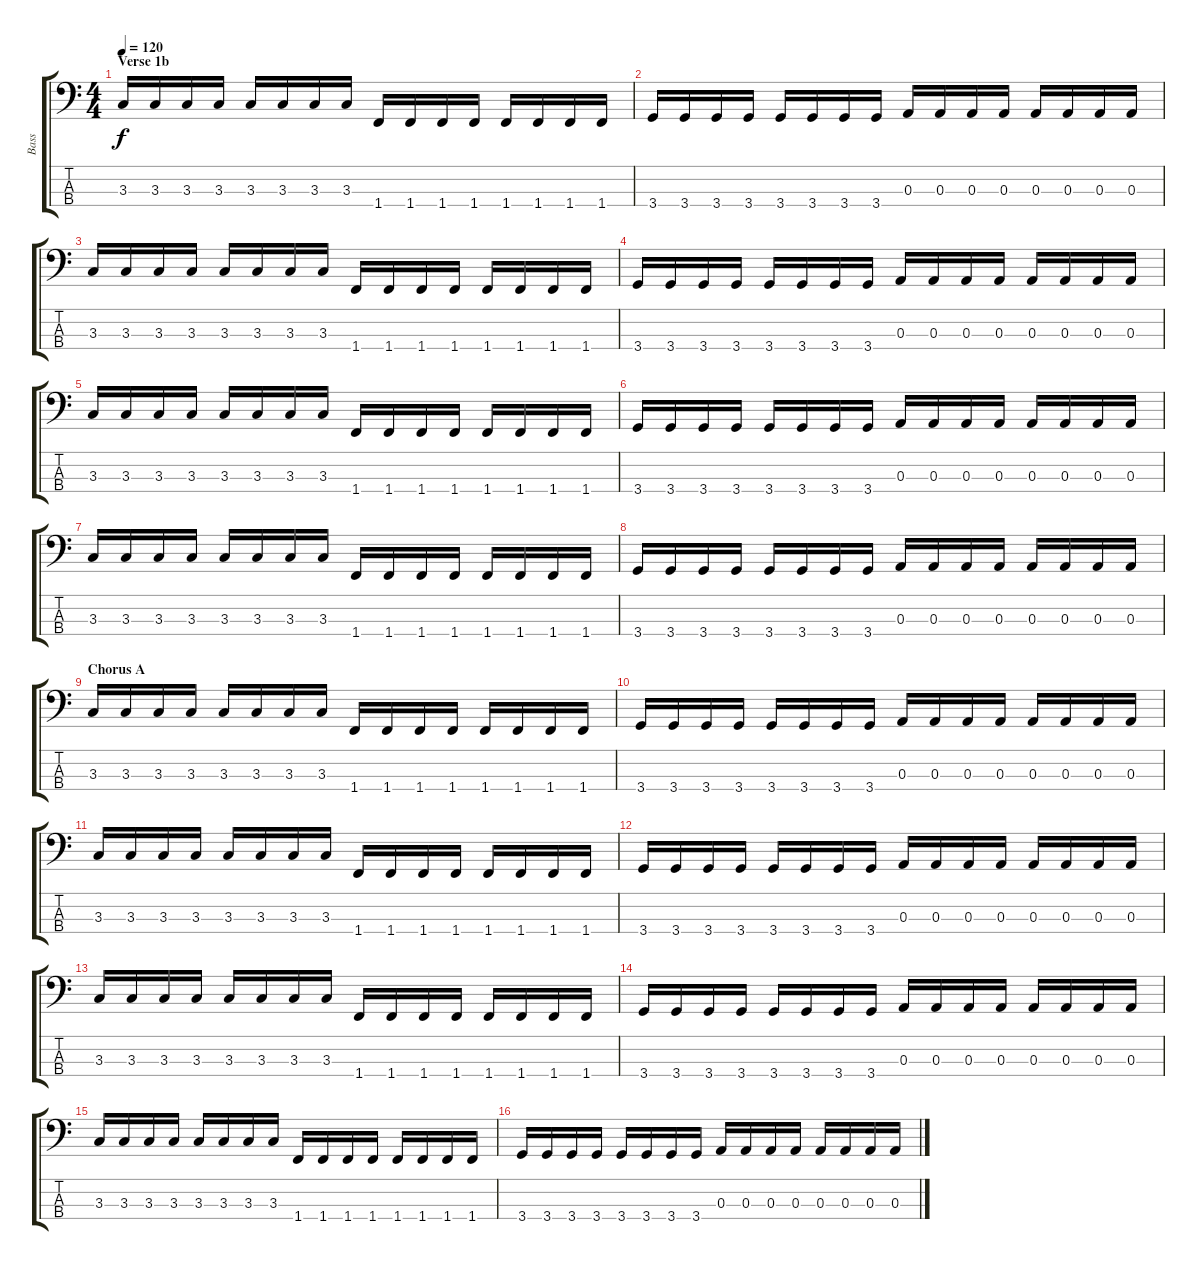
\track ("Bass" "Bass") {instrument synthbass2}
\staff {score tabs}
\tuning (G2 D2 A1 E1) {hide}
\ts (4 4)
\section ("" "Verse 1b")
\tempo 120
\clef f4
\ks c
3.3.16{dy f} 3.3.16 3.3.16 3.3.16 3.3.16 3.3.16 3.3.16 3.3.16 1.4.16 1.4.16 1.4.16 1.4.16 1.4.16 1.4.16 1.4.16 1.4.16 |
3.4.16 3.4.16 3.4.16 3.4.16 3.4.16 3.4.16 3.4.16 3.4.16 0.3.16 0.3.16 0.3.16 0.3.16 0.3.16 0.3.16 0.3.16 0.3.16 |
3.3.16 3.3.16 3.3.16 3.3.16 3.3.16 3.3.16 3.3.16 3.3.16 1.4.16 1.4.16 1.4.16 1.4.16 1.4.16 1.4.16 1.4.16 1.4.16 |
3.4.16 3.4.16 3.4.16 3.4.16 3.4.16 3.4.16 3.4.16 3.4.16 0.3.16 0.3.16 0.3.16 0.3.16 0.3.16 0.3.16 0.3.16 0.3.16 |
3.3.16 3.3.16 3.3.16 3.3.16 3.3.16 3.3.16 3.3.16 3.3.16 1.4.16 1.4.16 1.4.16 1.4.16 1.4.16 1.4.16 1.4.16 1.4.16 |
3.4.16 3.4.16 3.4.16 3.4.16 3.4.16 3.4.16 3.4.16 3.4.16 0.3.16 0.3.16 0.3.16 0.3.16 0.3.16 0.3.16 0.3.16 0.3.16 |
3.3.16 3.3.16 3.3.16 3.3.16 3.3.16 3.3.16 3.3.16 3.3.16 1.4.16 1.4.16 1.4.16 1.4.16 1.4.16 1.4.16 1.4.16 1.4.16 |
3.4.16 3.4.16 3.4.16 3.4.16 3.4.16 3.4.16 3.4.16 3.4.16 0.3.16 0.3.16 0.3.16 0.3.16 0.3.16 0.3.16 0.3.16 0.3.16 |
\section ("" "Chorus A")
3.3.16 3.3.16 3.3.16 3.3.16 3.3.16 3.3.16 3.3.16 3.3.16 1.4.16 1.4.16 1.4.16 1.4.16 1.4.16 1.4.16 1.4.16 1.4.16 |
3.4.16 3.4.16 3.4.16 3.4.16 3.4.16 3.4.16 3.4.16 3.4.16 0.3.16 0.3.16 0.3.16 0.3.16 0.3.16 0.3.16 0.3.16 0.3.16 |
3.3.16 3.3.16 3.3.16 3.3.16 3.3.16 3.3.16 3.3.16 3.3.16 1.4.16 1.4.16 1.4.16 1.4.16 1.4.16 1.4.16 1.4.16 1.4.16 |
3.4.16 3.4.16 3.4.16 3.4.16 3.4.16 3.4.16 3.4.16 3.4.16 0.3.16 0.3.16 0.3.16 0.3.16 0.3.16 0.3.16 0.3.16 0.3.16 |
3.3.16 3.3.16 3.3.16 3.3.16 3.3.16 3.3.16 3.3.16 3.3.16 1.4.16 1.4.16 1.4.16 1.4.16 1.4.16 1.4.16 1.4.16 1.4.16 |
3.4.16 3.4.16 3.4.16 3.4.16 3.4.16 3.4.16 3.4.16 3.4.16 0.3.16 0.3.16 0.3.16 0.3.16 0.3.16 0.3.16 0.3.16 0.3.16 |
3.3.16 3.3.16 3.3.16 3.3.16 3.3.16 3.3.16 3.3.16 3.3.16 1.4.16 1.4.16 1.4.16 1.4.16 1.4.16 1.4.16 1.4.16 1.4.16 |
3.4.16 3.4.16 3.4.16 3.4.16 3.4.16 3.4.16 3.4.16 3.4.16 0.3.16 0.3.16 0.3.16 0.3.16 0.3.16 0.3.16 0.3.16 0.3.16
